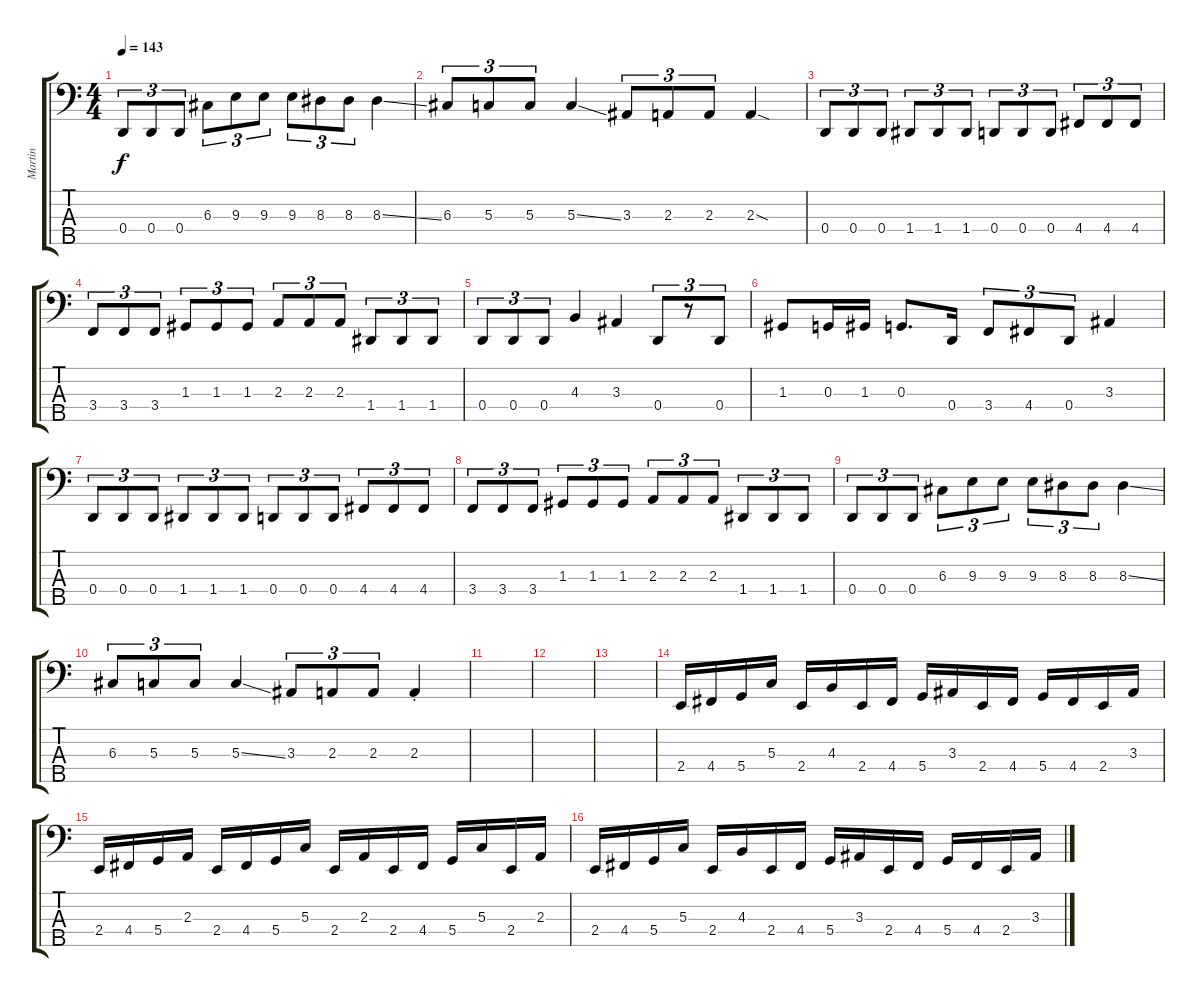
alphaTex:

\track ("Martin" "Martin") {instrument electricbassfinger}
\staff {score tabs}
\tuning (F2 C2 G1 D1 A0) {hide}
\ts (4 4)
\tempo 143
\clef f4
\ks c
0.4.8{tu (3 2) dy f} 0.4.8{tu (3 2)} 0.4.8{tu (3 2)} 6.3.8{tu (3 2)} 9.3.8{tu (3 2)} 9.3.8{tu (3 2)} 9.3.8{tu (3 2)} 8.3.8{tu (3 2)} 8.3.8{tu (3 2)} 8.3{ss}.4 |
6.3.8{tu (3 2)} 5.3.8{tu (3 2)} 5.3.8{tu (3 2)} 5.3{ss}.4 3.3.8{tu (3 2)} 2.3.8{tu (3 2)} 2.3.8{tu (3 2)} 2.3{sod}.4 |
0.4.8{tu (3 2)} 0.4.8{tu (3 2)} 0.4.8{tu (3 2)} 1.4.8{tu (3 2)} 1.4.8{tu (3 2)} 1.4.8{tu (3 2)} 0.4.8{tu (3 2)} 0.4.8{tu (3 2)} 0.4.8{tu (3 2)} 4.4.8{tu (3 2)} 4.4.8{tu (3 2)} 4.4.8{tu (3 2)} |
3.4.8{tu (3 2)} 3.4.8{tu (3 2)} 3.4.8{tu (3 2)} 1.3.8{tu (3 2)} 1.3.8{tu (3 2)} 1.3.8{tu (3 2)} 2.3.8{tu (3 2)} 2.3.8{tu (3 2)} 2.3.8{tu (3 2)} 1.4.8{tu (3 2)} 1.4.8{tu (3 2)} 1.4.8{tu (3 2)} |
0.4.8{tu (3 2)} 0.4.8{tu (3 2)} 0.4.8{tu (3 2)} 4.3.4 3.3.4 0.4.8{tu (3 2)} r.8{tu (3 2)} 0.4.8{tu (3 2)} |
1.3.8 0.3.16 1.3.16 0.3.8{d} 0.4.16 3.4.8{tu (3 2)} 4.4.8{tu (3 2)} 0.4.8{tu (3 2)} 3.3.4 |
0.4.8{tu (3 2)} 0.4.8{tu (3 2)} 0.4.8{tu (3 2)} 1.4.8{tu (3 2)} 1.4.8{tu (3 2)} 1.4.8{tu (3 2)} 0.4.8{tu (3 2)} 0.4.8{tu (3 2)} 0.4.8{tu (3 2)} 4.4.8{tu (3 2)} 4.4.8{tu (3 2)} 4.4.8{tu (3 2)} |
3.4.8{tu (3 2)} 3.4.8{tu (3 2)} 3.4.8{tu (3 2)} 1.3.8{tu (3 2)} 1.3.8{tu (3 2)} 1.3.8{tu (3 2)} 2.3.8{tu (3 2)} 2.3.8{tu (3 2)} 2.3.8{tu (3 2)} 1.4.8{tu (3 2)} 1.4.8{tu (3 2)} 1.4.8{tu (3 2)} |
0.4.8{tu (3 2)} 0.4.8{tu (3 2)} 0.4.8{tu (3 2)} 6.3.8{tu (3 2)} 9.3.8{tu (3 2)} 9.3.8{tu (3 2)} 9.3.8{tu (3 2)} 8.3.8{tu (3 2)} 8.3.8{tu (3 2)} 8.3{ss}.4 |
6.3.8{tu (3 2)} 5.3.8{tu (3 2)} 5.3.8{tu (3 2)} 5.3{ss}.4 3.3.8{tu (3 2)} 2.3.8{tu (3 2)} 2.3.8{tu (3 2)} 2.3{st}.4 |
|
|
|
2.4.16 4.4.16 5.4.16 5.3.16 2.4.16 4.3.16 2.4.16 4.4.16 5.4.16 3.3.16 2.4.16 4.4.16 5.4.16 4.4.16 2.4.16 3.3.16 |
2.4.16 4.4.16 5.4.16 2.3.16 2.4.16 4.4.16 5.4.16 5.3.16 2.4.16 2.3.16 2.4.16 4.4.16 5.4.16 5.3.16 2.4.16 2.3.16 |
2.4.16 4.4.16 5.4.16 5.3.16 2.4.16 4.3.16 2.4.16 4.4.16 5.4.16 3.3.16 2.4.16 4.4.16 5.4.16 4.4.16 2.4.16 3.3.16
